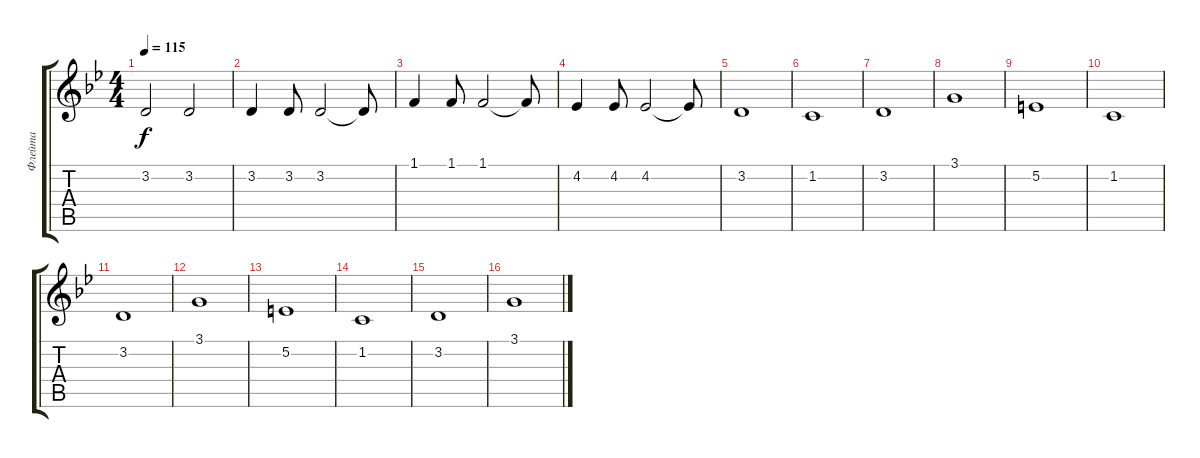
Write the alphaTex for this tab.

\track ("Флейта" "Флейта") {instrument flute}
\staff {score tabs}
\tuning (E4 B3 G3 D3 A2 E2) {hide}
\ts (4 4)
\tempo 115
\clef g2
\ks gminor
3.2.2{dy f} 3.2.2 |
3.2.4 3.2.8 3.2.2 3.2{t}.8 |
1.1.4 1.1.8 1.1.2 1.1{t}.8 |
4.2.4 4.2.8 4.2.2 4.2{t}.8 |
3.2.1 |
1.2.1 |
3.2.1 |
3.1.1 |
5.2.1 |
1.2.1 |
3.2.1 |
3.1.1 |
5.2.1 |
1.2.1 |
3.2.1 |
3.1.1
